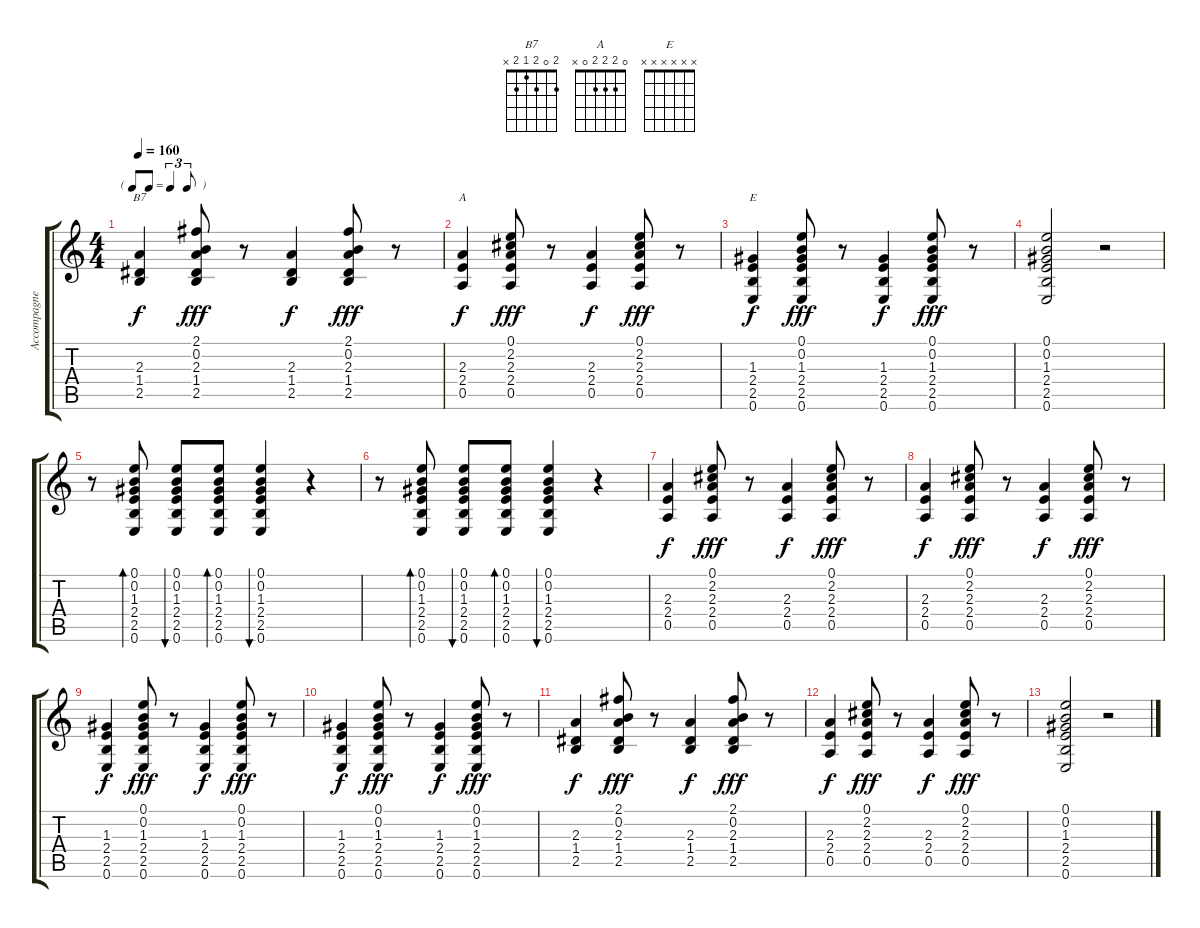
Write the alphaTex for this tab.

\track ("Accompagnement2" "Accompagne") {instrument acousticguitarsteel}
\staff {score tabs}
\tuning (E4 B3 G3 D3 A2 E2) {hide}
\chord ("B7" 2 0 2 1 2 x)
\chord ("A" 0 2 2 2 0 x)
\chord ("E" x x x x x x)
\ts (4 4)
\tf triplet8th
\tempo 160
\clef g2
\ks c
(2.3 1.4 2.5).4{ch "B7" dy f} (2.1 0.2 2.3 1.4 2.5).8{dy fff} r.8 (2.3 1.4 2.5).4{dy f} (2.1 0.2 2.3 1.4 2.5).8{dy fff} r.8 |
(2.3 2.4 0.5).4{ch "A" dy f} (0.1 2.2 2.3 2.4 0.5).8{dy fff} r.8 (2.3 2.4 0.5).4{dy f} (0.1 2.2 2.3 2.4 0.5).8{dy fff} r.8 |
(1.3 2.4 2.5 0.6).4{ch "E" dy f} (0.1 0.2 1.3 2.4 2.5 0.6).8{dy fff} r.8 (1.3 2.4 2.5 0.6).4{dy f} (0.1 0.2 1.3 2.4 2.5 0.6).8{dy fff} r.8 |
(0.1 0.2 1.3 2.4 2.5 0.6).2 r.2 |
r.8 (0.1 0.2 1.3 2.4 2.5 0.6).8{bd 30} (0.1 0.2 1.3 2.4 2.5 0.6).8{bu 30} (0.1 0.2 1.3 2.4 2.5 0.6).8{bd 30} (0.1 0.2 1.3 2.4 2.5 0.6).4{bu 30} r.4 |
r.8 (0.1 0.2 1.3 2.4 2.5 0.6).8{bd 30} (0.1 0.2 1.3 2.4 2.5 0.6).8{bu 30} (0.1 0.2 1.3 2.4 2.5 0.6).8{bd 30} (0.1 0.2 1.3 2.4 2.5 0.6).4{bu 30} r.4 |
(2.3 2.4 0.5).4{dy f} (0.1 2.2 2.3 2.4 0.5).8{dy fff} r.8 (2.3 2.4 0.5).4{dy f} (0.1 2.2 2.3 2.4 0.5).8{dy fff} r.8 |
(2.3 2.4 0.5).4{dy f} (0.1 2.2 2.3 2.4 0.5).8{dy fff} r.8 (2.3 2.4 0.5).4{dy f} (0.1 2.2 2.3 2.4 0.5).8{dy fff} r.8 |
(1.3 2.4 2.5 0.6).4{dy f} (0.1 0.2 1.3 2.4 2.5 0.6).8{dy fff} r.8 (1.3 2.4 2.5 0.6).4{dy f} (0.1 0.2 1.3 2.4 2.5 0.6).8{dy fff} r.8 |
(1.3 2.4 2.5 0.6).4{dy f} (0.1 0.2 1.3 2.4 2.5 0.6).8{dy fff} r.8 (1.3 2.4 2.5 0.6).4{dy f} (0.1 0.2 1.3 2.4 2.5 0.6).8{dy fff} r.8 |
(2.3 1.4 2.5).4{dy f} (2.1 0.2 2.3 1.4 2.5).8{dy fff} r.8 (2.3 1.4 2.5).4{dy f} (2.1 0.2 2.3 1.4 2.5).8{dy fff} r.8 |
(2.3 2.4 0.5).4{dy f} (0.1 2.2 2.3 2.4 0.5).8{dy fff} r.8 (2.3 2.4 0.5).4{dy f} (0.1 2.2 2.3 2.4 0.5).8{dy fff} r.8 |
(0.1 0.2 1.3 2.4 2.5 0.6).2 r.2
